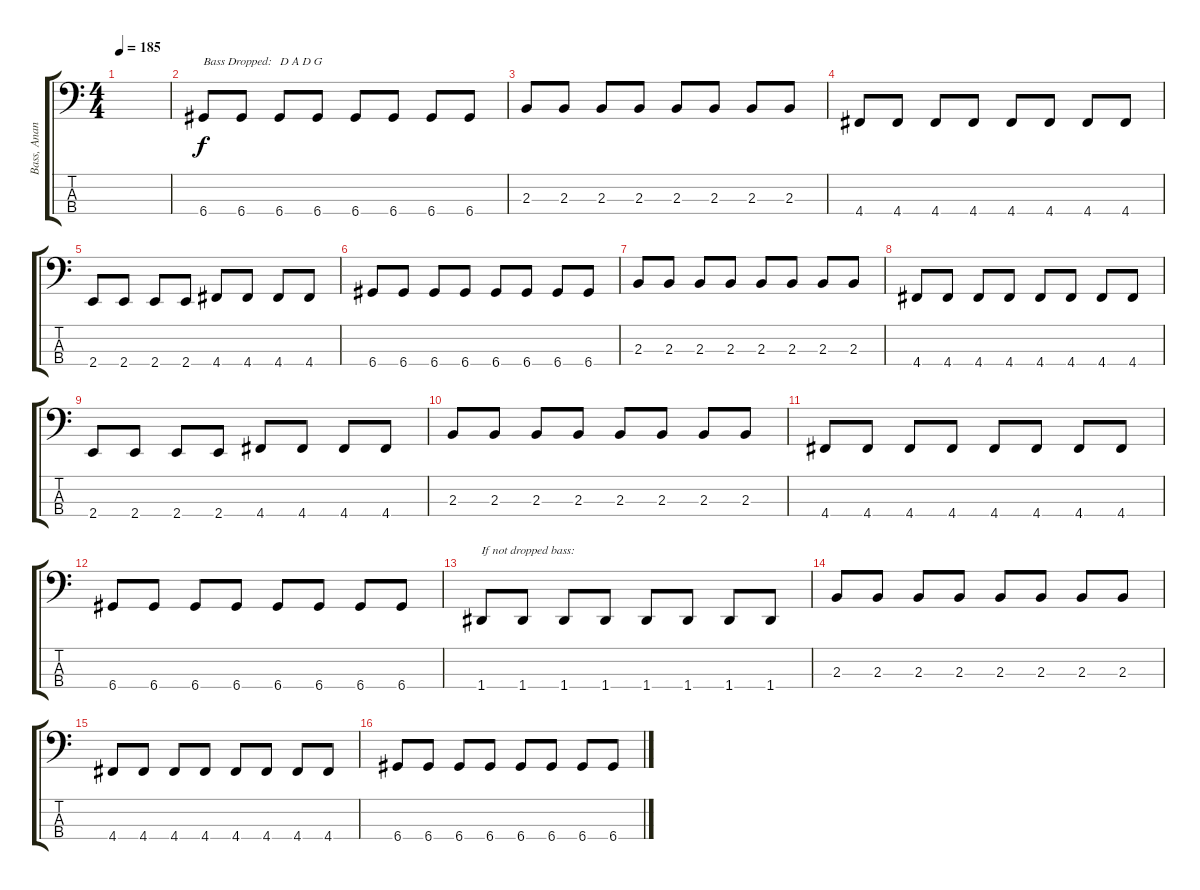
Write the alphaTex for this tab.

\track ("Bass, Anan Kadouri" "Bass, Anan") {instrument acousticguitarnylon}
\staff {score tabs}
\tuning (G2 D2 A1 D1) {hide}
\ts (4 4)
\tempo 185
\clef f4
\ks c
|
6.4.8{txt "Bass Dropped:   D A D G"} 6.4.8 6.4.8 6.4.8 6.4.8 6.4.8 6.4.8 6.4.8 |
2.3.8 2.3.8 2.3.8 2.3.8 2.3.8 2.3.8 2.3.8 2.3.8 |
4.4.8 4.4.8 4.4.8 4.4.8 4.4.8 4.4.8 4.4.8 4.4.8 |
2.4.8 2.4.8 2.4.8 2.4.8 4.4.8 4.4.8 4.4.8 4.4.8 |
6.4.8 6.4.8 6.4.8 6.4.8 6.4.8 6.4.8 6.4.8 6.4.8 |
2.3.8 2.3.8 2.3.8 2.3.8 2.3.8 2.3.8 2.3.8 2.3.8 |
4.4.8 4.4.8 4.4.8 4.4.8 4.4.8 4.4.8 4.4.8 4.4.8 |
2.4.8 2.4.8 2.4.8 2.4.8 4.4.8 4.4.8 4.4.8 4.4.8 |
2.3.8 2.3.8 2.3.8 2.3.8 2.3.8 2.3.8 2.3.8 2.3.8 |
4.4.8 4.4.8 4.4.8 4.4.8 4.4.8 4.4.8 4.4.8 4.4.8 |
6.4.8 6.4.8 6.4.8 6.4.8 6.4.8 6.4.8 6.4.8 6.4.8 |
1.4.8{txt "If not dropped bass: "} 1.4.8 1.4.8 1.4.8 1.4.8 1.4.8 1.4.8 1.4.8 |
2.3.8 2.3.8 2.3.8 2.3.8 2.3.8 2.3.8 2.3.8 2.3.8 |
4.4.8 4.4.8 4.4.8 4.4.8 4.4.8 4.4.8 4.4.8 4.4.8 |
6.4.8 6.4.8 6.4.8 6.4.8 6.4.8 6.4.8 6.4.8 6.4.8
